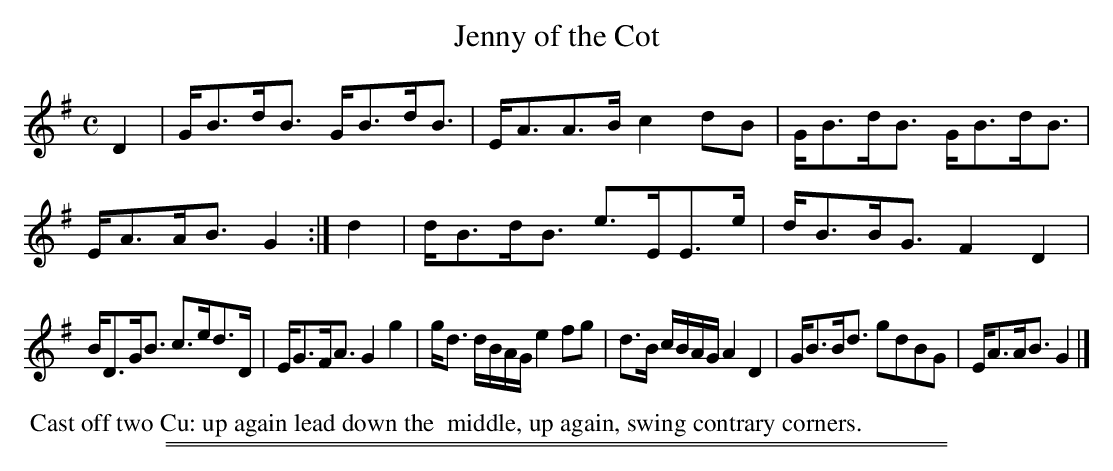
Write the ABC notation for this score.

X:1
T: Jenny of the Cot
M: C
L: 1/8
K: G
D2 |\
G<Bd<B G<Bd<B | E<AA>B c2dB | G<Bd<B G<Bd<B |\
E<AA<B G2 :| d2 | d<Bd<B e>EE>e | d<BB<G F2 D2 |
B<DG<B c>ed>D | E<GF<A G2g2 | g<d d/B/A/G/ e2fg |\
d>B c/B/A/G/ A2D2 | G<BB<d gdBG | E<AA<B G2 |]
